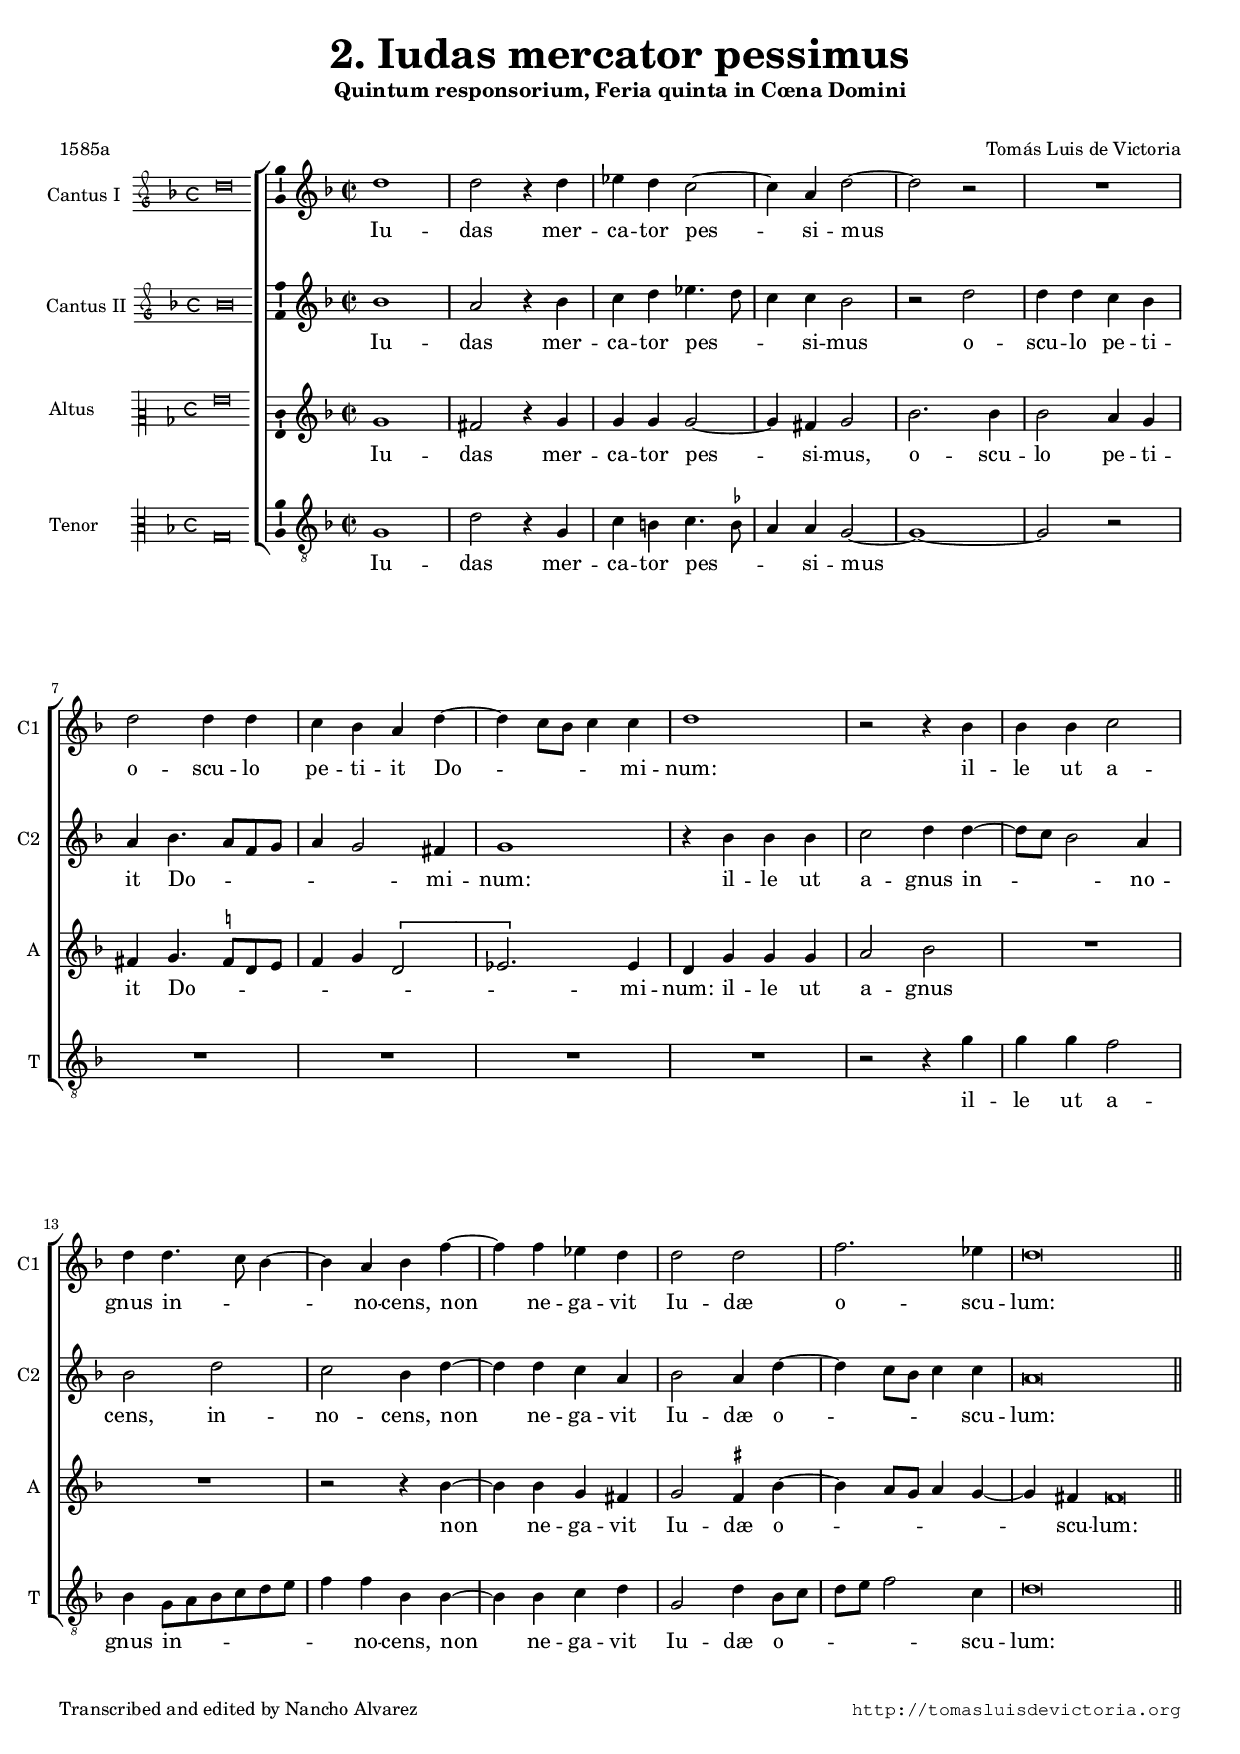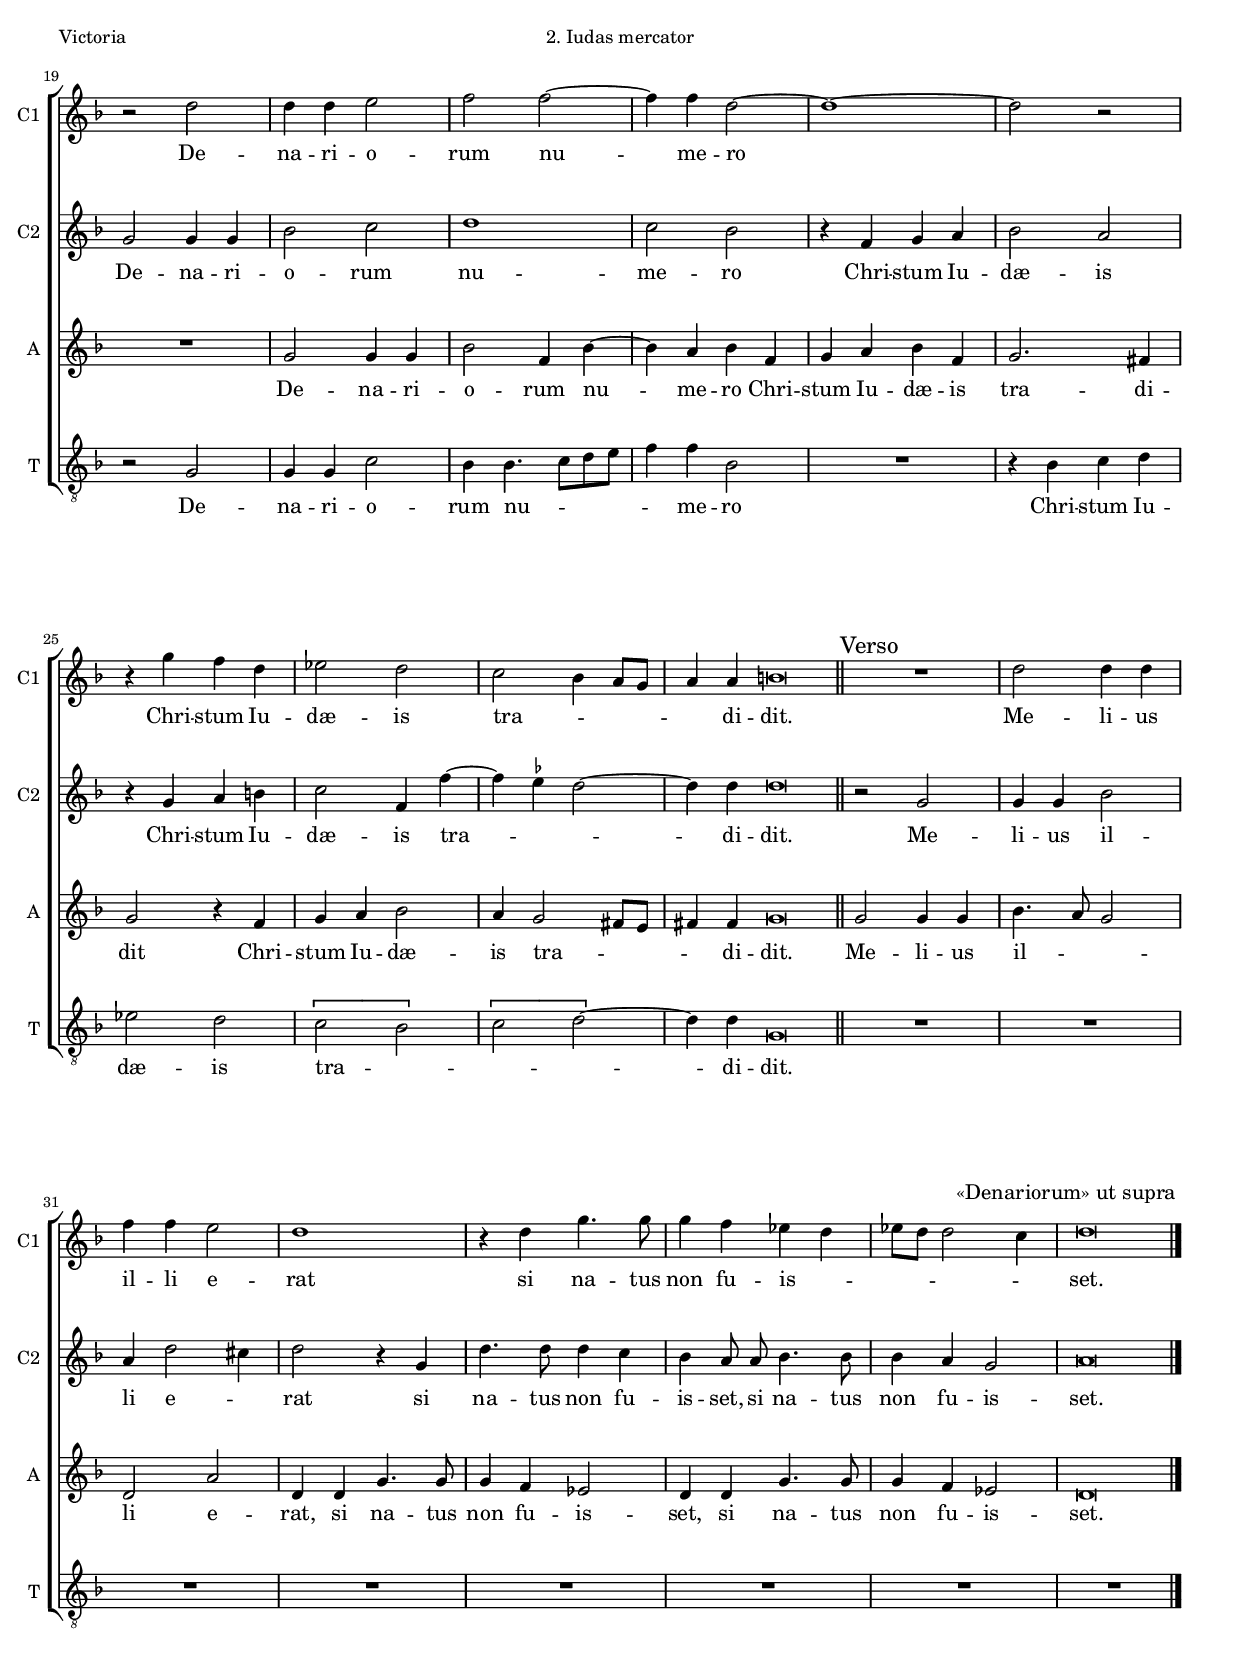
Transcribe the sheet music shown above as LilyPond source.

\version "2.18.0"

#(set-default-paper-size "a4")
#(set-global-staff-size 16.0)
#(ly:set-option 'point-and-click #f)
%mobile -s15.5 -i3.1 -m8

italicas=\override LyricText.font-shape = #'italic
rectas=\override LyricText.font-shape = #'upright
ss=\once \set suggestAccidentals = ##t
incipitwidth=20

htitle="2. Iudas mercator"
hcomposer="Victoria"


\header {
	title=\markup{\fontsize #3 "2. Iudas mercator pessimus" }
	subtitle=\markup{"Quintum responsorium, Feria quinta in Cœna Domini"}
	subsubtitle=" "
	composer="Tomás Luis de Victoria"
        pdfauthor=\composer
	poet = "1585a"
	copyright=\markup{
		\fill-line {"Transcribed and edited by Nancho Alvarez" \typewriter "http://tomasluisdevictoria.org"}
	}
%	tagline=""
}

global={\key d \minor \time 2/2 \skip 1*18 \bar "||" \break
				\skip 1*10 \bar "||" 
				\skip 1*8 \bar "|." 
}


cantus={
	d''1 |
	d''2 r4 d'' |
	ees'' d'' c''2 ~ |
	c''4 a' d''2 ~ |
%5
	d'' r |
	R1 |
	d''2 d''4 d'' |
	c'' bes' a' d'' ~ |
	d'' c''8 bes' c''4 c'' |
%10
	d''1 | 
	r2 r4 bes' |
	bes' bes' c''2 |
	d''4 d''4. c''8 bes'4 ~ |
	bes' a' bes' f'' ~ |
%15
	f'' f'' ees'' d'' |
	d''2 d'' |
	f''2. ees''4 |
	d''\breve*1/2 |
	r2 d'' |
%20
	d''4 d'' e''2 |
	f'' f'' ~ |
	f''4 f'' d''2 ~ |
	d''1 ~ |
	d''2 r |
%25
	r4 g'' f'' d'' | 
	ees''2 d'' | 
	c'' bes'4 a'8 g' |
	a'4 a' b'\breve*1/4 
	\override Score.RehearsalMark.self-alignment-X = #left
	\override Score.RehearsalMark.break-visibility = #end-of-line-invisible
	\mark \markup{"Verso"}
	R1 |
%30
	d''2 d''4 d'' |
	f'' f'' e''2 |
	d''1 |
	r4 d'' g''4. g''8 |
	g''4 f'' ees'' d'' |
%35
	%\set Staff.autoBeaming = ##f
	ees''8 d'' d''2 c''4 |
	d''\breve*1/2
	\override Score.RehearsalMark.self-alignment-X = #right
	\override Score.RehearsalMark.break-visibility = #begin-of-line-invisible
	\override Score.RehearsalMark.padding = #2.5
	\mark \markup{\smaller "«Denariorum» ut supra"}
}

altus={
	bes'1 |
	a'2 r4 bes' |
	c'' d'' ees''4. d''8 |
	c''4 c'' bes'2 |
%5
	r d'' |
	d''4 d'' c'' bes' |
	a' bes'4. a'8 f' g' |
	a'4 g'2 fis'4 |
	g'1 |
%10
	r4 bes' bes' bes' |
	c''2 d''4 d'' ~ |
	d''8 c'' bes'2 a'4 |
	bes'2 d'' |
	c'' bes'4 d'' ~ |
%15
	d'' d'' c'' a' |
	bes'2 a'4 d'' ~ |
	d'' c''8 bes' c''4 c'' |
	a'\breve*1/2 |
	g'2 g'4 g' |
%20
	bes'2 c'' |
	d''1 |
	c''2 bes' |
	r4 f' g' a' |
	bes'2 a' |
%25
	r4 g' a' b' |
	c''2 f'4 f'' ~ |
	f'' \ss ees'' d''2 ~ | % tal vez sea natural para simbolizar la traición con una falsa relación
	d''4 d'' d''\breve*1/4 |
	r2 g' |
%30
	g'4 g' bes'2 |
	a'4 d''2 cis''4 |
	d''2 r4 g' |
	d''4. d''8 d''4 c'' |
	\set Staff.autoBeaming = ##f
	bes' a'8 a' bes'4. bes'8 |
%35
	bes'4 a' g'2 |
	a'\breve*1/2
}

tenor={
	g'1 |
	fis'2 r4 g' |
	g' g' g'2 ~ |
	g'4 fis' g'2 |
%5
	bes'2. bes'4 |
	bes'2 a'4 g' |
	fis' g'4. \ss f'8 d' e' |
	f'4 g' \[d'2 |
	ees'2.\] ees'4 |
%10
	d' g' g' g' |
	a'2 bes' |
	R1 |
	R |
	r2 r4 bes' ~ |
%15
	bes' bes' g' fis' |
	g'2 \ss fis'4 bes' ~ |
	bes' a'8 g' a'4 g' ~ |
	g' fis' fis'\breve*1/4 |
	R1 |
%20
	g'2 g'4 g' |
	bes'2 f'4 bes' ~ |
	bes' a' bes' f' |
	g' a' bes' f' |
	g'2. fis'4 |
%25
	g'2 r4 f' |
	g' a' bes'2 |
	a'4 g'2 fis'8 e' |
	fis'4 fis' g'\breve*1/4 |
	g'2 g'4 g' |
%30
	bes'4. a'8 g'2 |
	d' a' |
	d'4 d' g'4. g'8 |
	g'4 f' ees'2 |
	d'4 d' g'4. g'8 |
%35
	g'4 f' ees'2 |
	d'\breve*1/2
}

bassus={
	g1 |
	d'2 r4 g |
	c' b c'4. \ss bes8 |
	a4 a g2 ~ |
%5
	g1 ~ |
	g2 r |
	R1 |
	R |
	R |
%10
	R |
	r2 r4 g' |
	g' g' f'2 |
	bes4 g8[ a bes c' d' e'] |
	f'4 f' bes bes ~ |
%15
	bes bes c' d' |
	g2 d'4 bes8 c' |
	d' e' f'2 c'4 |
	d'\breve*1/2 |
	r2 g |
%20
	g4 g c'2 |
	bes4 bes4. c'8 d' e' |
	f'4 f' bes2 |
	R1 |
	r4 bes c' d' |
%25
	ees'2 d' |
	\[c' bes\] |
	\[c' d' ~ \] |
	d'4 d' g\breve*1/4 |
	R1 |
%30
	R1 |
	R1 |
	R1 |
	R1 |
	R1 |
%35
	R1 |
	R1

}


textocantus=\lyricmode{
Iu -- das mer -- ca -- tor pes -- _ si -- mus _
o -- scu -- lo pe -- ti -- it Do -- _ _ _ _ mi -- num:
il -- le ut a -- gnus in -- _ _ _ no -- cens,
non _ ne -- ga -- vit Iu -- dæ 
o -- scu -- lum:
De -- na -- ri -- o -- rum nu -- _ me -- ro _ _
Chri -- stum Iu -- dæ -- is
tra -- _ _ _ _ di -- dit.
Me -- li -- us il -- li e -- rat
si na -- tus non fu -- is -- 
% \italicas set, non fu -- is -- _ \rectas
_ _ _ _ _ 
set.

}

textoaltus=\lyricmode{
Iu -- das mer -- ca -- tor pes -- _ _ si -- mus 
o -- scu -- lo pe -- ti -- it Do -- _ _ _ _ _ mi -- num:
il -- le ut a -- gnus in -- _ _ _ no -- cens,
in -- no -- cens, 
non _ ne -- ga -- vit Iu -- dæ 
o -- _ _ _ _ scu -- lum:
De -- na -- ri -- o -- rum nu -- me -- ro 
Chri -- stum Iu -- dæ -- is
Chri -- stum Iu -- dæ -- is
tra -- _ _ _ _ di -- dit.
Me -- li -- us il -- li e -- _ rat
si na -- tus non fu -- is -- set,
si na -- tus non fu -- is -- set.

}

textotenor=\lyricmode{
Iu -- das mer -- ca -- tor pes -- _ si -- mus, 
o -- scu -- lo pe -- ti -- it Do -- _ _ _ _ _ _ _ mi -- num:
il -- le ut a -- gnus
non _ ne -- ga -- vit Iu -- dæ 
o -- _ _ _ _ _ _ scu -- lum:
De -- na -- ri -- o -- rum nu -- _ me -- ro 
Chri -- stum Iu -- dæ -- is
tra -- di -- dit
Chri -- stum Iu -- dæ -- is
tra -- _ _ _ di -- dit.
Me -- li -- us il -- _ _ 
li e -- rat,
si na -- tus non fu -- is -- 
set,
si na -- tus non fu -- is -- set.

}

textobassus=\lyricmode{
Iu -- das mer -- ca -- tor pes -- _ _ si -- mus _ _ 
il -- le ut a -- gnus
in -- _ _ _ _ _ _ no -- cens,
non _ ne -- ga -- vit Iu -- dæ 
o -- _ _ _ _ scu -- lum:
De -- na -- ri -- o -- rum nu -- _ _ _ _ me -- ro 
Chri -- stum Iu -- dæ -- is
tra -- _ _ _ _ di -- dit.
}



incipitcantus=\markup{
	\score{
		{ 
		\set Staff.instrumentName="Cantus I  "
		\override NoteHead.style = #'neomensural
		\override Rest.style = #'neomensural
		\override Staff.TimeSignature.style = #'neomensural
		\cadenzaOn 
		\clef "petrucci-g"
		\key d \minor
		\time 4/4
		d''\breve
		} 
	\layout { line-width=\incipitwidth indent = 0 }
	}
}


incipitaltus=\markup{
	\score{
		{ 
		\set Staff.instrumentName="Cantus II "
		\override NoteHead.style = #'neomensural 
		\override Rest.style = #'neomensural
		\override Staff.TimeSignature.style = #'neomensural
		\cadenzaOn 
		\clef "petrucci-g"
		\key d \minor
		\time 4/4
		bes'\breve
		} 
	\layout { line-width=\incipitwidth indent = 0 }
	}
}


incipittenor=\markup{
	\score{
		{ 
		\set Staff.instrumentName="Altus       "
		\override NoteHead.style = #'neomensural 
		\override Rest.style = #'neomensural
		\override Staff.TimeSignature.style = #'neomensural
		\cadenzaOn 
		\clef "petrucci-c2"
		\key d \minor
		\time 4/4
		g'\breve
		} 
	\layout { line-width=\incipitwidth indent = 0 }
	}
}


incipitbassus=\markup{
	\score{
		{ 
		\set Staff.instrumentName="Tenor      "
		\override NoteHead.style = #'neomensural 
		\override Rest.style = #'neomensural
		\override Staff.TimeSignature.style = #'neomensural
		\cadenzaOn 
		\clef "petrucci-c3"
		\key d \minor
		\time 4/4
		g\breve
		} 
	\layout { line-width=\incipitwidth indent = 0 }
	}
}





\score {
\transpose c' c' {
\new ChoirStaff<<

	\new Staff <<\global
	\new Voice="v1" {
		\set Staff.instrumentName=\incipitcantus
		\set Staff.shortInstrumentName="C1 "
		\clef "treble"
		\cantus }
	\new Lyrics \lyricsto "v1" {\textocantus }
	>>

	
	\new Staff << \global
	\new Voice="v2" {
		\set Staff.instrumentName=\incipitaltus
		\set Staff.shortInstrumentName="C2 "
		\clef "treble" 
		\altus}
	\new Lyrics \lyricsto "v2" {\textoaltus }
	>>

	
	\new Staff <<\global
	\new Voice="v3" {
		\set Staff.instrumentName=\incipittenor
		\set Staff.shortInstrumentName="A "
		\clef "treble"
		\tenor }
	\new Lyrics \lyricsto "v3" {\textotenor }
	>>
	

	\new Staff <<\global
	\new Voice="v4" {
		\set Staff.instrumentName=\incipitbassus
		\set Staff.shortInstrumentName="T "
		\clef "G_8" 
		\bassus }
	\new Lyrics \lyricsto "v4" {\textobassus}
	>>
	
>>
}%transpose

\layout{ 
	\context {\Score \override BarNumber.padding = #2 }
	\context {\Lyrics 
			\override LyricText.font-size = #1.5 
			\override LyricHyphen.minimum-distance = #0.33
	}
	\context {\Voice melismaBusyProperties = #'() }
	%\context { \Staff \RemoveEmptyStaves }
	\context {\Staff \consists Ambitus_engraver 
			\override LigatureBracket.padding = #1
			\override VerticalAxisGroup.staff-staff-spacing =
			#'((basic-distance . 11) (minimum-distance . 0) (padding . 1))
	}
}

%\midi {}

}

\paper{
	evenHeaderMarkup=\markup  \fill-line { \hcomposer \htitle #" " } %notablet
	%tablet evenHeaderMarkup=\markup  \fill-line { \fromproperty #'page:page-number-string \htitle \hcomposer }
	%tablet oddHeaderMarkup= \markup  \fill-line { \on-the-fly #not-first-page \hcomposer \on-the-fly #not-first-page \htitle \on-the-fly #not-first-page \fromproperty #'page:page-number-string }
	%system-count=8
	%page-count=1
	ragged-last-bottom = ##f
	indent=3.5\cm
	system-system-spacing =
	#'((basic-distance . 20) (minimum-distance . 0) (padding . 5))
	top-system-spacing = % header
	#'((basic-distance . 8) (minimum-distance . 0) (padding . 0))
	last-bottom-spacing = % footer
	#'((basic-distance . 12) (minimum-distance . 0) (padding . 0))
	%top-markup-spacing #'basic-distance = 0
	%markup-system-spacing #'basic-distance = 20
}
